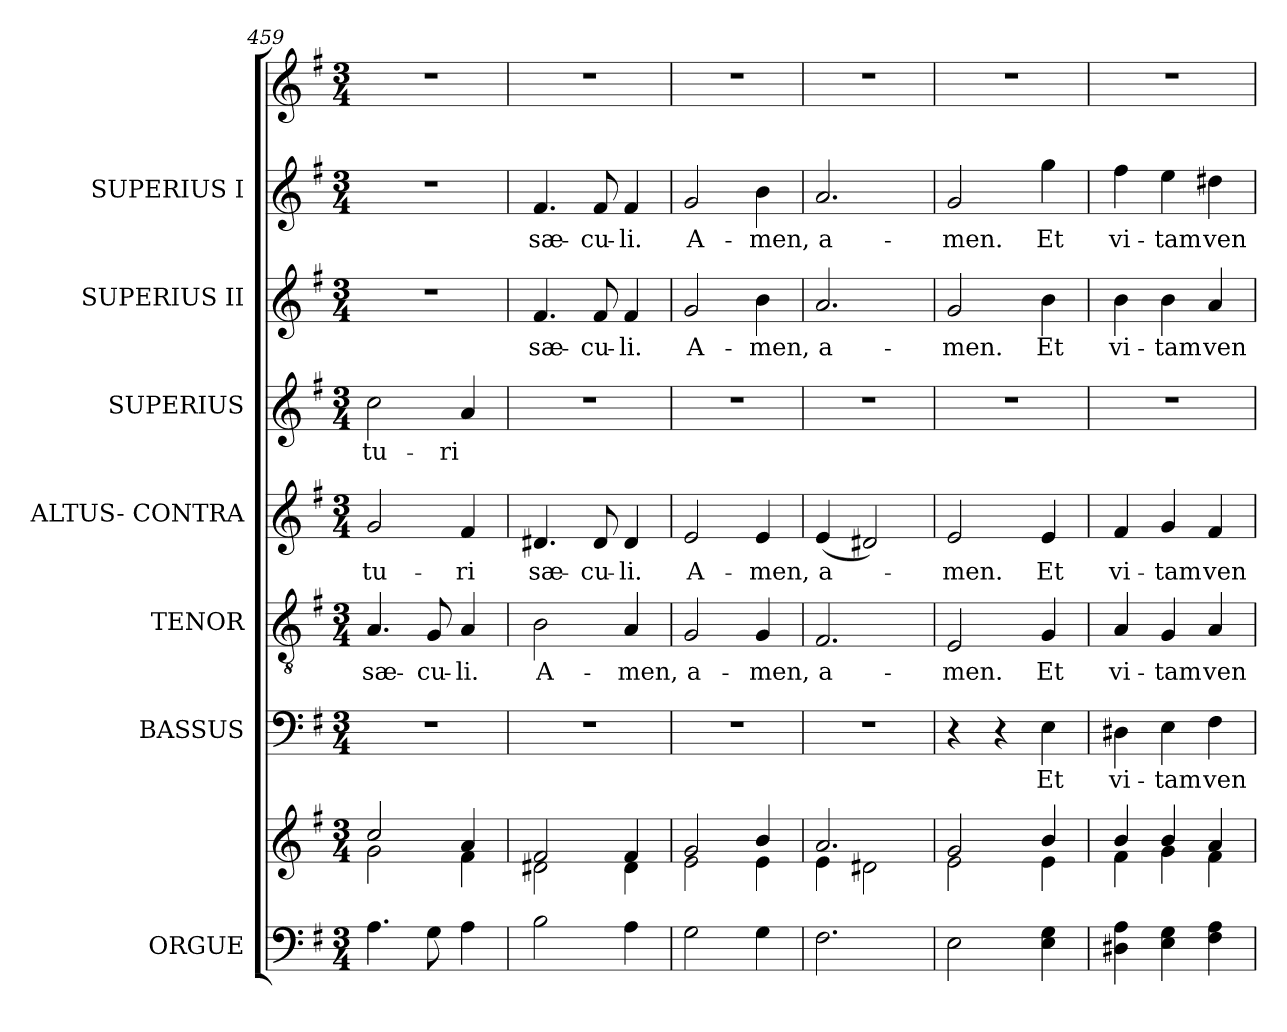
**kern	**kern	**kern	**text	**kern	**text	**kern	**text	**kern	**text	**kern	**text	**kern	**text	**kern
*part8	*part8	*part7	*part7	*part6	*part6	*part5	*part5	*part4	*part4	*part3	*part3	*part2	*part2	*part1
*staff9	*staff8	*staff7	*staff7	*staff6	*staff6	*staff5	*staff5	*staff4	*staff4	*staff3	*staff3	*staff2	*staff2	*staff1
*I"ORGUE	*	*I"BASSUS	*	*I"TENOR	*	*I"ALTUS- CONTRA	*	*I"SUPERIUS	*	*I"SUPERIUS II	*	*I"SUPERIUS I	*	*
*	*	*	*	*	*	*	*	*	*	*I'S II	*	*I'S I	*	*
*clefF4	*clefG2	*clefF4	*	*clefGv2	*	*clefG2	*	*clefG2	*	*clefG2	*	*clefG2	*	*clefG2
*k[f#]	*k[f#]	*k[f#]	*	*k[f#]	*	*k[f#]	*	*k[f#]	*	*k[f#]	*	*k[f#]	*	*k[f#]
*e:	*e:	*e:	*	*e:	*	*e:	*	*e:	*	*e:	*	*e:	*	*e:
*M3/4	*M3/4	*M3/4	*	*M3/4	*	*M3/4	*	*M3/4	*	*M3/4	*	*M3/4	*	*M3/4
=459	=459	=459	=459	=459	=459	=459	=459	=459	=459	=459	=459	=459	=459	=459
*	*^	*	*	*	*	*	*	*	*	*	*	*	*	*
!	!	!	!	!	!	!LO:LY:b	!	!LO:LY:b	!	!LO:LY:b	!	!	!	!	!
4.A\	2cc/	2g\	2.r	.	4.A/	sæ-	2g/	-tu-	2cc\	-tu-	2.r	.	2.r	.	2.r
!	!	!	!	!	!	!LO:LY:b	!	!	!	!	!	!	!	!	!
8G\	.	.	.	.	8G/	-cu-	.	.	.	.	.	.	.	.	.
!	!	!	!	!	!	!LO:LY:b	!	!LO:LY:b	!	!LO:LY:b	!	!	!	!	!
4A\	4a/	4f#\	.	.	4A/	-li.	4f#/	-ri	4a/	-ri	.	.	.	.	.
!!LO:PB:g=z
=460	=460	=460	=460	=460	=460	=460	=460	=460	=460	=460	=460	=460	=460	=460	=460
!	!	!	!	!	!	!LO:LY:b	!	!LO:LY:b	!	!	!	!LO:LY:b	!	!LO:LY:b	!
2B\	2f#/	2d#X\	2.r	.	2B\	A-	4.d#X/	sæ-	2.r	.	4.f#/	sæ-	4.f#/	sæ-	2.r
!	!	!	!	!	!	!	!	!LO:LY:b	!	!	!	!LO:LY:b	!	!LO:LY:b	!
.	.	.	.	.	.	.	8d#/	-cu-	.	.	8f#/	-cu-	8f#/	-cu-	.
!	!	!	!	!	!	!LO:LY:b	!	!LO:LY:b	!	!	!	!LO:LY:b	!	!LO:LY:b	!
4A\	4f#/	4d#\	.	.	4A/	-men,	4d#/	-li.	.	.	4f#/	-li.	4f#/	-li.	.
=461	=461	=461	=461	=461	=461	=461	=461	=461	=461	=461	=461	=461	=461	=461	=461
!	!	!	!	!	!	!LO:LY:b	!	!LO:LY:b	!	!	!	!LO:LY:b	!	!LO:LY:b	!
2G\	2g/	2e\	2.r	.	2G/	a-	2e/	A-	2.r	.	2g/	A-	2g/	A-	2.r
!	!	!	!	!	!	!LO:LY:b	!	!LO:LY:b	!	!	!	!LO:LY:b	!	!LO:LY:b	!
4G\	4b/	4e\	.	.	4G/	-men,	4e/	-men,	.	.	4b\	-men,	4b\	-men,	.
=462	=462	=462	=462	=462	=462	=462	=462	=462	=462	=462	=462	=462	=462	=462	=462
!	!	!	!	!	!	!LO:LY:b	!	!LO:LY:b	!	!	!	!LO:LY:b	!	!LO:LY:b	!
2.F#\	2.a/	4e\	2.r	.	2.F#/	a-	(<4e/	a-	2.r	.	2.a/	a-	2.a/	a-	2.r
.	.	2d#X\	.	.	.	.	2d#X/)	.	.	.	.	.	.	.	.
=463	=463	=463	=463	=463	=463	=463	=463	=463	=463	=463	=463	=463	=463	=463	=463
!	!	!	!	!	!	!LO:LY:b	!	!LO:LY:b	!	!	!	!LO:LY:b	!	!LO:LY:b	!
2E\	2g/	2e\	4r	.	2E/	-men.	2e/	-men.	2.r	.	2g/	-men.	2g/	-men.	2.r
.	.	.	4r	.	.	.	.	.	.	.	.	.	.	.	.
!	!	!	!	!LO:LY:b	!	!LO:LY:b	!	!LO:LY:b	!	!	!	!LO:LY:b	!	!LO:LY:b	!
4E\ 4G\	4b/	4e\	4E\	Et	4G/	Et	4e/	Et	.	.	4b\	Et	4gg\	Et	.
=464	=464	=464	=464	=464	=464	=464	=464	=464	=464	=464	=464	=464	=464	=464	=464
!	!	!	!	!LO:LY:b	!	!LO:LY:b	!	!LO:LY:b	!	!	!	!LO:LY:b	!	!LO:LY:b	!
4D#X\ 4A\	4b/	4f#\	4D#X\	vi-	4A/	vi-	4f#/	vi-	2.r	.	4b\	vi-	4ff#\	vi-	2.r
!	!	!	!	!LO:LY:b	!	!LO:LY:b	!	!LO:LY:b	!	!	!	!LO:LY:b	!	!LO:LY:b	!
4E\ 4G\	4b/	4g\	4E\	-tam	4G/	-tam	4g/	-tam	.	.	4b\	-tam	4ee\	-tam	.
!	!	!	!	!LO:LY:b	!	!LO:LY:b	!	!LO:LY:b	!	!	!	!LO:LY:b	!	!LO:LY:b	!
4F#\ 4A\	4a/	4f#\	4F#\	ven-	4A/	ven-	4f#/	ven-	.	.	4a/	ven-	4dd#X\	ven-	.
*	*v	*v	*	*	*	*	*	*	*	*	*	*	*	*	*
=	=	=	=	=	=	=	=	=	=	=	=	=	=	=
*-	*-	*-	*-	*-	*-	*-	*-	*-	*-	*-	*-	*-	*-	*-
